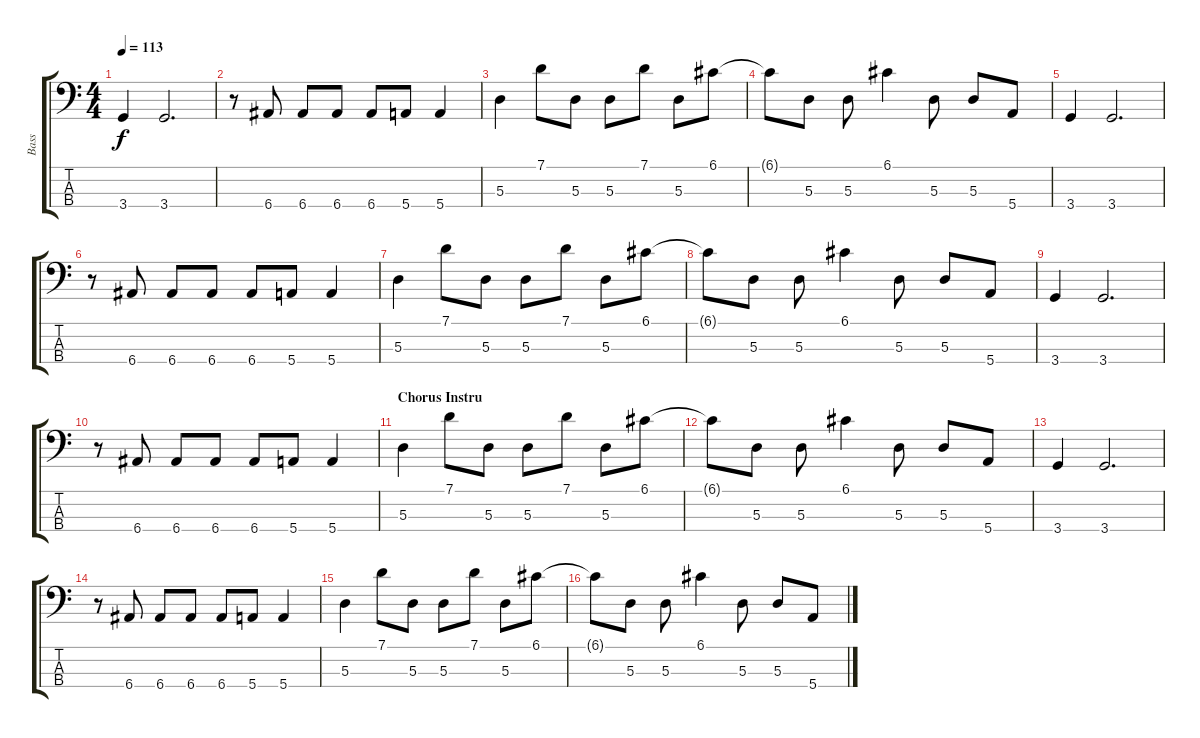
\track ("Bass" "Bass") {instrument electricbasspick}
\staff {score tabs}
\tuning (G2 D2 A1 E1) {hide}
\ts (4 4)
\tempo 113
\clef f4
\ks c
3.4.4{dy f} 3.4.2{d} |
r.8 6.4.8 6.4.8 6.4.8 6.4.8 5.4.8 5.4.4 |
5.3.4 7.1.8 5.3.8 5.3.8 7.1.8 5.3.8 6.1.8 |
6.1{t}.8 5.3.8 5.3.8 6.1.4 5.3.8 5.3.8 5.4.8 |
3.4.4 3.4.2{d} |
r.8 6.4.8 6.4.8 6.4.8 6.4.8 5.4.8 5.4.4 |
5.3.4 7.1.8 5.3.8 5.3.8 7.1.8 5.3.8 6.1.8 |
6.1{t}.8 5.3.8 5.3.8 6.1.4 5.3.8 5.3.8 5.4.8 |
3.4.4 3.4.2{d} |
r.8 6.4.8 6.4.8 6.4.8 6.4.8 5.4.8 5.4.4 |
\section ("" "Chorus Instru")
5.3.4 7.1.8 5.3.8 5.3.8 7.1.8 5.3.8 6.1.8 |
6.1{t}.8 5.3.8 5.3.8 6.1.4 5.3.8 5.3.8 5.4.8 |
3.4.4 3.4.2{d} |
r.8 6.4.8 6.4.8 6.4.8 6.4.8 5.4.8 5.4.4 |
5.3.4 7.1.8 5.3.8 5.3.8 7.1.8 5.3.8 6.1.8 |
6.1{t}.8 5.3.8 5.3.8 6.1.4 5.3.8 5.3.8 5.4.8
